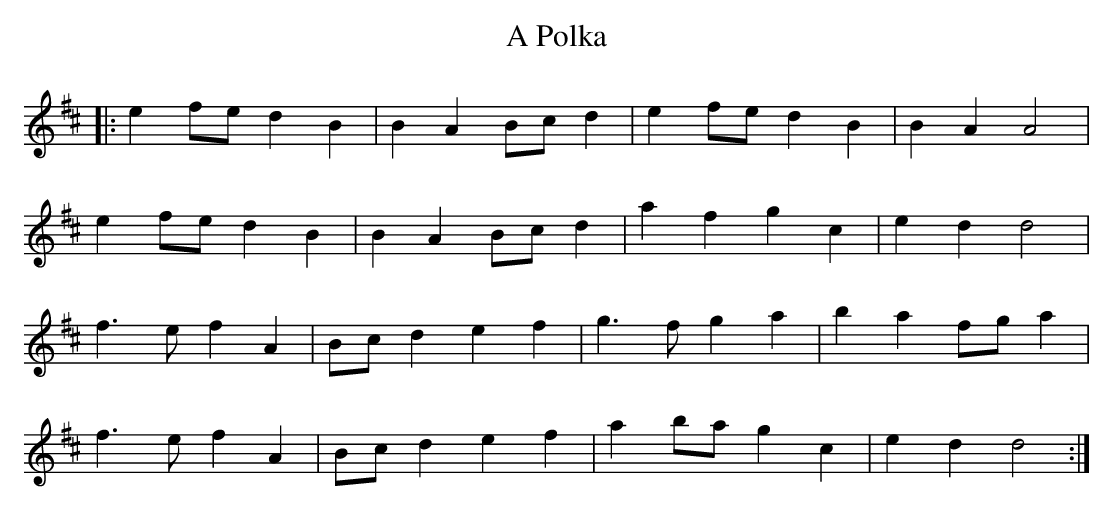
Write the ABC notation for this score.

X:1
T:Polka, A
M:2/4l
K:D
|:e2fe d2B2 | B2A2 Bcd2 | e2fe d2B2 | B2A2 A4 |
e2fe d2B2 | B2A2 Bcd2 | a2f2 g2c2 | e2d2 d4 |
f3e f2A2 | Bcd2 e2f2 | g3f g2a2 | b2a2 fga2 |
f3e f2A2 | Bcd2 e2f2 | a2ba g2c2 | e2d2 d4 :|
